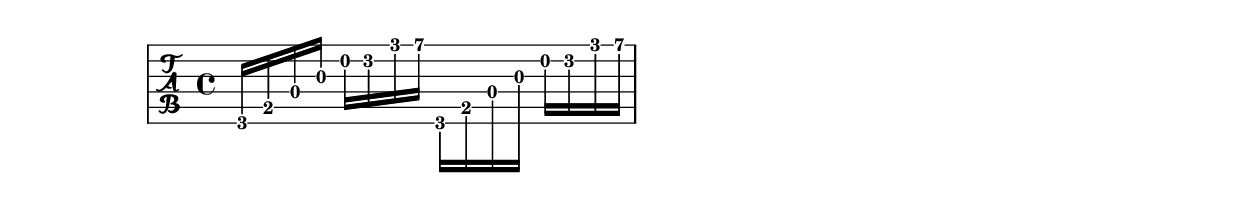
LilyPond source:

% Do not edit this file; it is automatically
% generated from Documentation/snippets/new
% This file is in the public domain.
%% Note: this file works from version 2.13.4
\version "2.13.4"

\header {
%% Translation of GIT committish: b2d4318d6c53df8469dfa4da09b27c15a374d0ca
  texidoces = "
La dirección de las plicas se contola de la misma forma en la
tablatura que en la notación tradicional. Las barras se pueden
poner horizontales, como se muestra en este ejemplo.

"
  doctitlees = "Comportamiento de las plicas y las barras de corchea en tablaturas"


%% Translation of GIT committish: d96023d8792c8af202c7cb8508010c0d3648899d
  texidocde = "
Die Richtung von Hälsen wird in Tabulaturen genauso wie in normaler Notation
eingestellt.  Balken können horizontal eingestellt werden, wie das Beispiel
zeigt.

"
  doctitlede = "Hals- und Balkenverhalten in einer Tabulatur"

%% Translation of GIT committish: cd4950757ab1ab6c89805b0b7c978bfca034f940

  texidocfr = "
La direction des hampes se gère dans les tablatures tout comme en
notation traditionnelle.  Les ligatures peuvent être mises à l'horizontale
comme le montre cet exemple.

"
  doctitlefr = "Hampes et ligatures en mode tablature"


  lsrtags = "fretted-strings"
  texidoc = "
The direction of stems is controlled the same way in tablature as in
traditional notation.  Beams can be made horizontal, as shown in this
example.
"
  doctitle = "Stem and beam behavior in tablature"
} % begin verbatim


\new TabStaff {
  \relative c {
    \tabFullNotation
    g16 b d g b d g b
    \stemDown
    \override Beam #'damping = #+inf.0
    g,,16 b d g b d g b
  }
}
